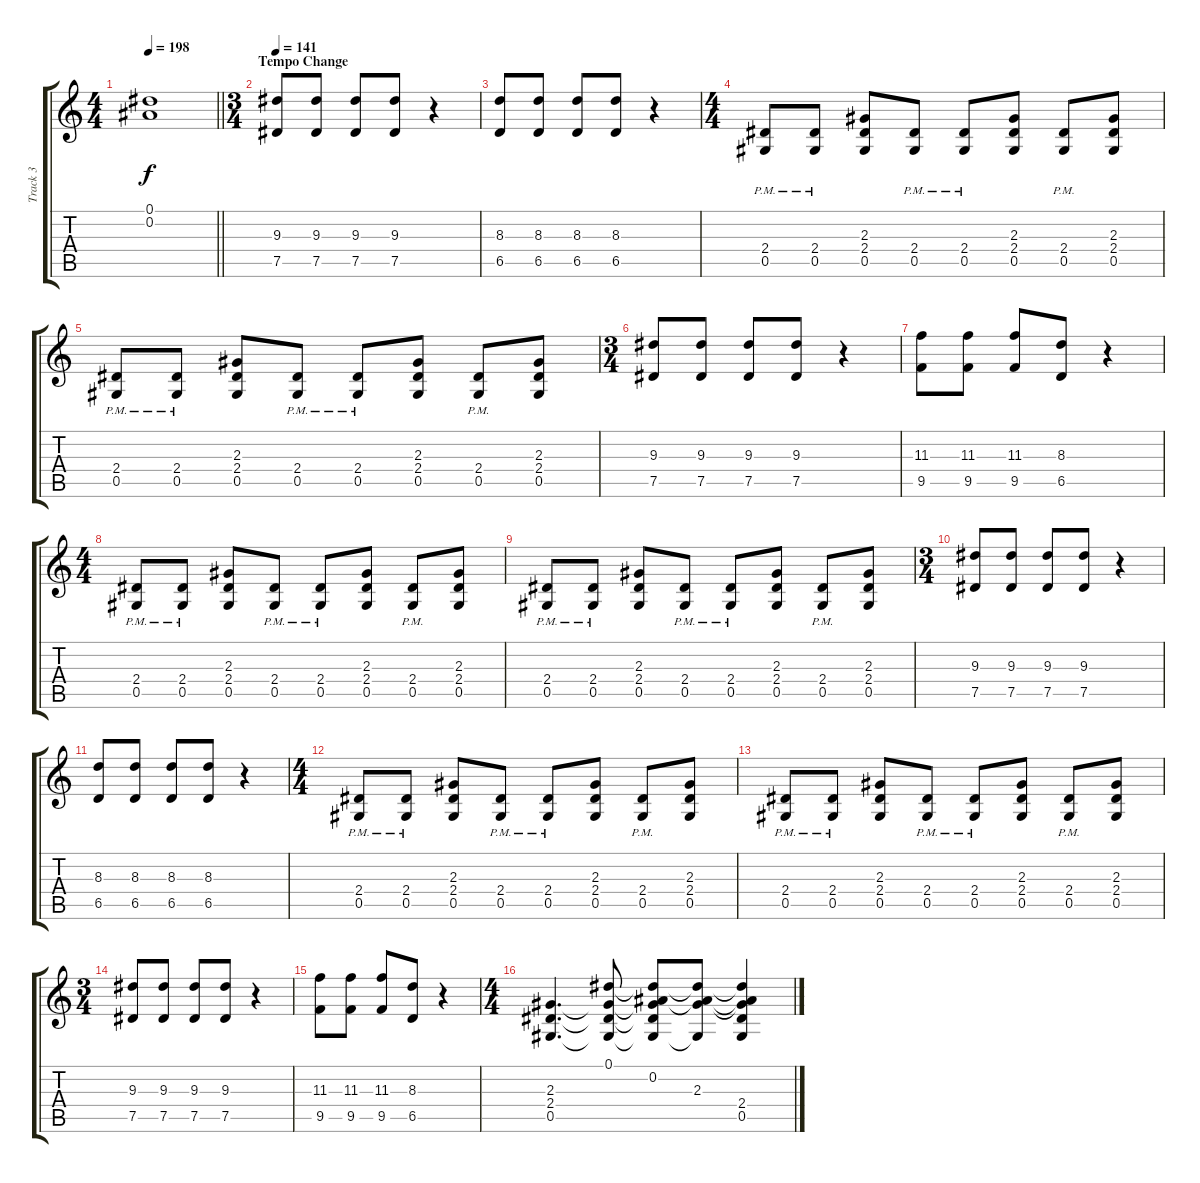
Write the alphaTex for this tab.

\track ("Track 3" "Track 3") {instrument overdrivenguitar}
\staff {score tabs}
\tuning (Eb4 Bb3 Gb3 Db3 Ab2 Eb2) {hide}
\ts (4 4)
\tempo 198
\clef g2
\barLineRight lightlight
\ks c
(0.1{t} 0.2{t}).1{dy f} |
\ts (3 4)
\section ("" "Tempo Change")
\tempo 141
(9.3 7.5).8 (9.3 7.5).8 (9.3 7.5).8 (9.3 7.5).8 r.4 |
(8.3 6.5).8 (8.3 6.5).8 (8.3 6.5).8 (8.3 6.5).8 r.4 |
\ts (4 4)
(2.4{pm} 0.5{pm}).8 (2.4{pm} 0.5{pm}).8 (2.3 2.4 0.5).8 (2.4{pm} 0.5{pm}).8 (2.4{pm} 0.5{pm}).8 (2.3 2.4 0.5).8 (2.4{pm} 0.5{pm}).8 (2.3 2.4 0.5).8 |
(2.4{pm} 0.5{pm}).8 (2.4{pm} 0.5{pm}).8 (2.3 2.4 0.5).8 (2.4{pm} 0.5{pm}).8 (2.4{pm} 0.5{pm}).8 (2.3 2.4 0.5).8 (2.4{pm} 0.5{pm}).8 (2.3 2.4 0.5).8 |
\ts (3 4)
(9.3 7.5).8 (9.3 7.5).8 (9.3 7.5).8 (9.3 7.5).8 r.4 |
(11.3 9.5).8 (11.3 9.5).8 (11.3 9.5).8 (8.3 6.5).8 r.4 |
\ts (4 4)
(2.4{pm} 0.5{pm}).8 (2.4{pm} 0.5{pm}).8 (2.3 2.4 0.5).8 (2.4{pm} 0.5{pm}).8 (2.4{pm} 0.5{pm}).8 (2.3 2.4 0.5).8 (2.4{pm} 0.5{pm}).8 (2.3 2.4 0.5).8 |
(2.4{pm} 0.5{pm}).8 (2.4{pm} 0.5{pm}).8 (2.3 2.4 0.5).8 (2.4{pm} 0.5{pm}).8 (2.4{pm} 0.5{pm}).8 (2.3 2.4 0.5).8 (2.4{pm} 0.5{pm}).8 (2.3 2.4 0.5).8 |
\ts (3 4)
(9.3 7.5).8 (9.3 7.5).8 (9.3 7.5).8 (9.3 7.5).8 r.4 |
(8.3 6.5).8 (8.3 6.5).8 (8.3 6.5).8 (8.3 6.5).8 r.4 |
\ts (4 4)
(2.4{pm} 0.5{pm}).8 (2.4{pm} 0.5{pm}).8 (2.3 2.4 0.5).8 (2.4{pm} 0.5{pm}).8 (2.4{pm} 0.5{pm}).8 (2.3 2.4 0.5).8 (2.4{pm} 0.5{pm}).8 (2.3 2.4 0.5).8 |
(2.4{pm} 0.5{pm}).8 (2.4{pm} 0.5{pm}).8 (2.3 2.4 0.5).8 (2.4{pm} 0.5{pm}).8 (2.4{pm} 0.5{pm}).8 (2.3 2.4 0.5).8 (2.4{pm} 0.5{pm}).8 (2.3 2.4 0.5).8 |
\ts (3 4)
(9.3 7.5).8 (9.3 7.5).8 (9.3 7.5).8 (9.3 7.5).8 r.4 |
(11.3 9.5).8 (11.3 9.5).8 (11.3 9.5).8 (8.3 6.5).8 r.4 |
\ts (4 4)
(2.3 2.4 0.5).4{d} (0.1 2.3{t} 2.4{t} 0.5{t}).8 (0.1{t} 0.2 2.3{t} 2.4{t} 0.5{t}).8 (0.1{t} 0.2{t} 2.3 0.5{t}).8 (0.1{t} 0.2{t} 2.3{t} 2.4 0.5).4
